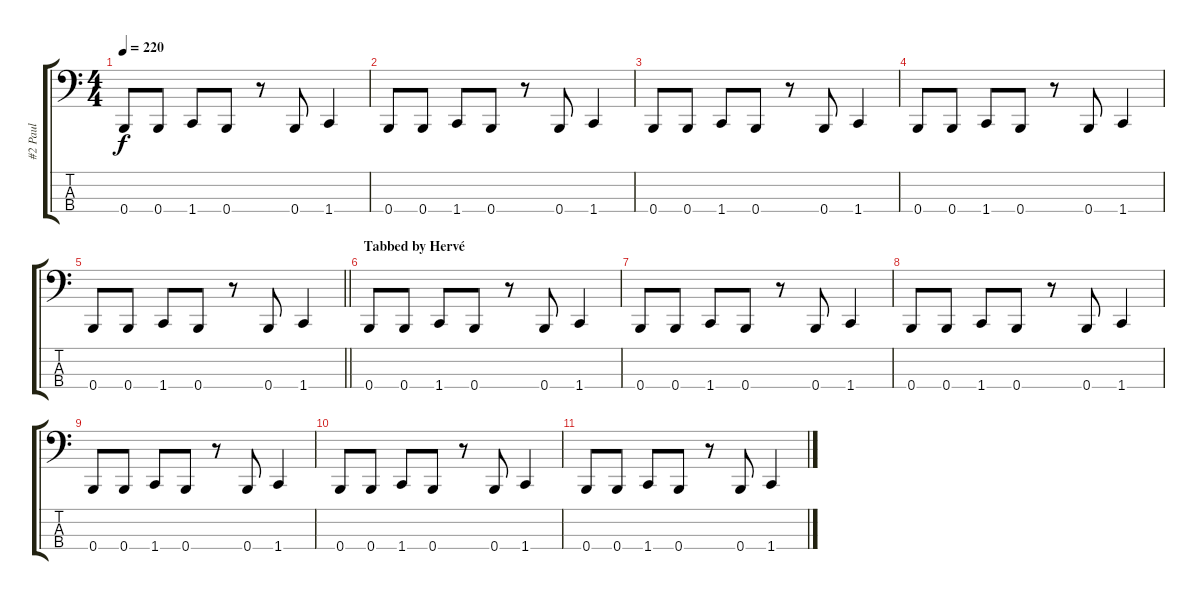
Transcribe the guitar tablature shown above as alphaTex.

\track ("#2 Paul" "#2 Paul") {instrument electricbasspick}
\staff {score tabs}
\tuning (D2 A1 E1 B0) {hide}
\ts (4 4)
\tempo 220
\clef f4
\ks c
0.4.8{dy f} 0.4.8 1.4.8 0.4.8 r.8 0.4.8 1.4.4 |
0.4.8 0.4.8 1.4.8 0.4.8 r.8 0.4.8 1.4.4 |
0.4.8 0.4.8 1.4.8 0.4.8 r.8 0.4.8 1.4.4 |
0.4.8 0.4.8 1.4.8 0.4.8 r.8 0.4.8 1.4.4 |
\barLineRight lightlight
0.4.8 0.4.8 1.4.8 0.4.8 r.8 0.4.8 1.4.4 |
\section ("" "Tabbed by Hervé")
0.4.8 0.4.8 1.4.8 0.4.8 r.8 0.4.8 1.4.4 |
0.4.8 0.4.8 1.4.8 0.4.8 r.8 0.4.8 1.4.4 |
0.4.8 0.4.8 1.4.8 0.4.8 r.8 0.4.8 1.4.4 |
0.4.8 0.4.8 1.4.8 0.4.8 r.8 0.4.8 1.4.4 |
0.4.8 0.4.8 1.4.8 0.4.8 r.8 0.4.8 1.4.4 |
0.4.8 0.4.8 1.4.8 0.4.8 r.8 0.4.8 1.4.4
